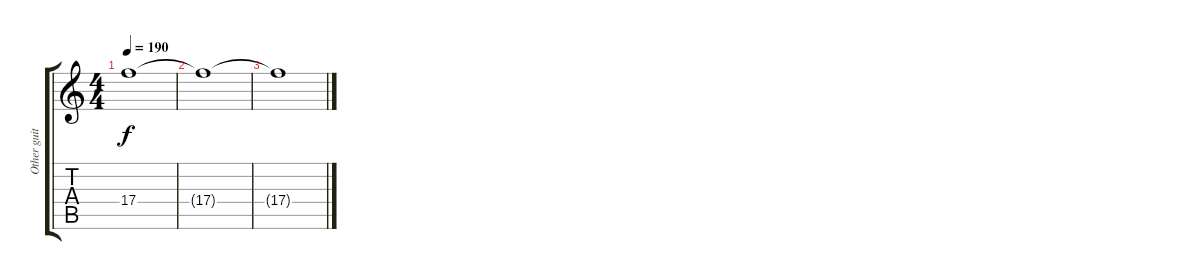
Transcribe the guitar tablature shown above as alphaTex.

\track ("Other guitar" "Other guit") {instrument distortionguitar}
\staff {score tabs}
\tuning (D4 A3 F3 C3 G2 C2) {hide}
\ts (4 4)
\tempo 190
\clef g2
\ks c
17.4{t}.1{dy f} |
17.4{t}.1 |
17.4{t}.1
